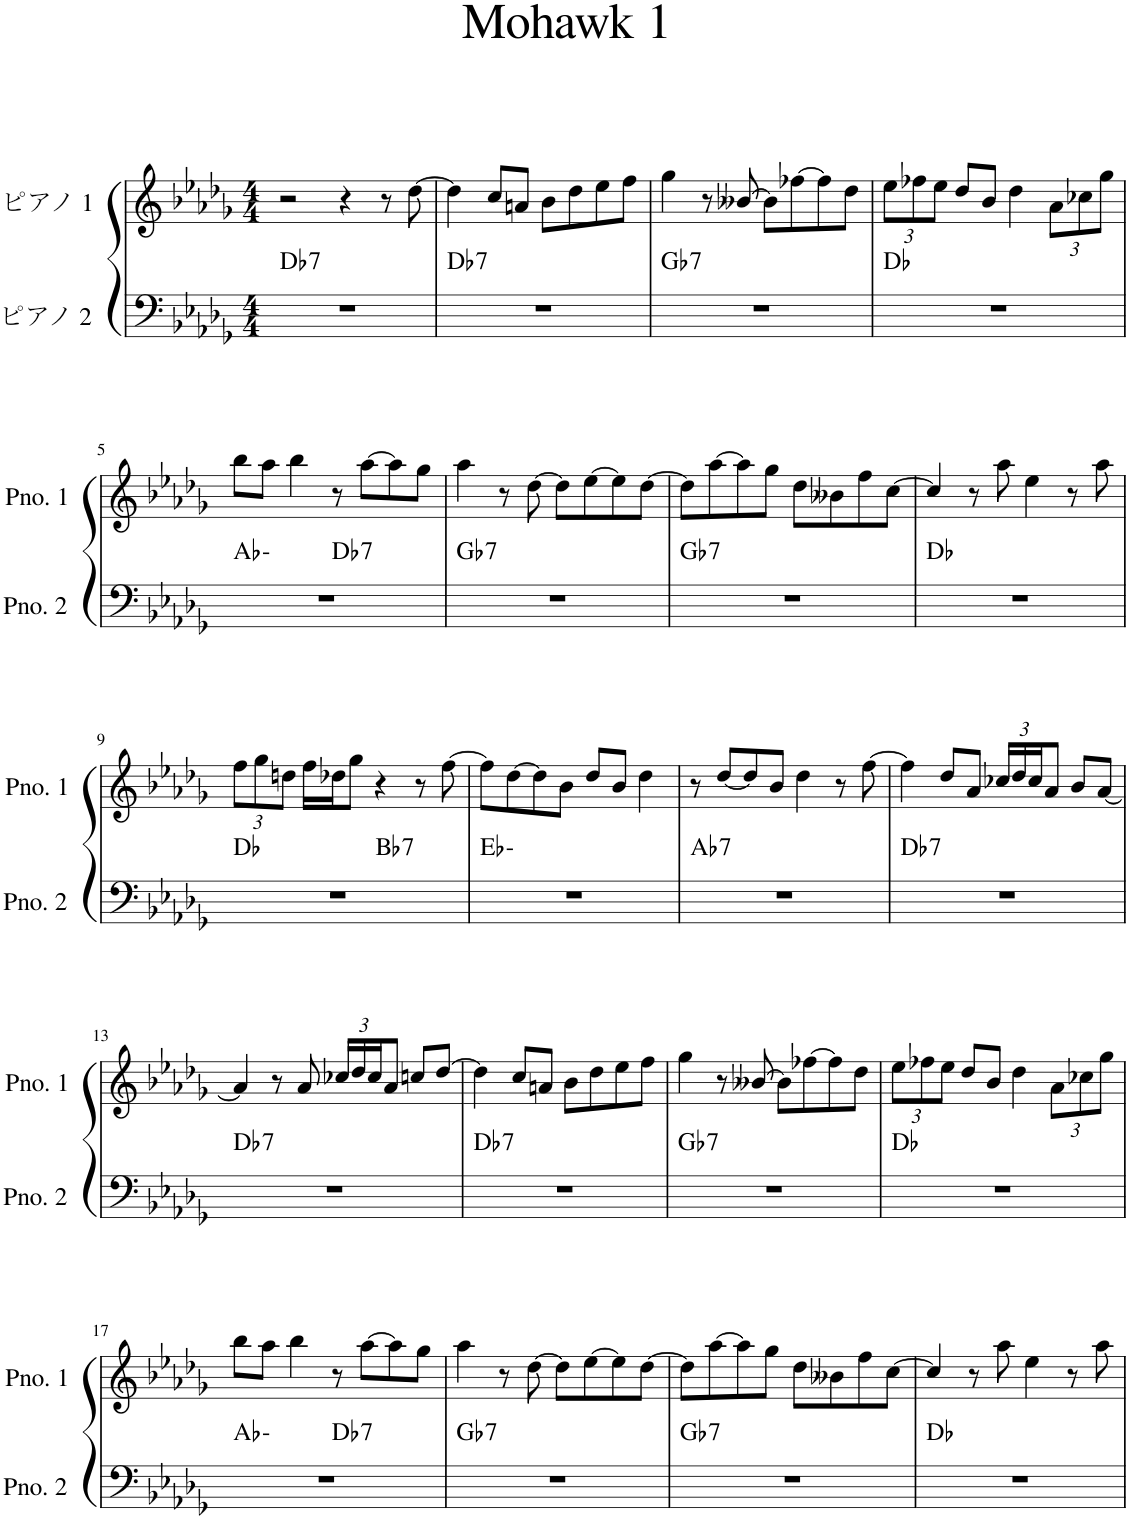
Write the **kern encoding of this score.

**kern	**harte	**kern
*part2	*part2	*part1
*staff2	*	*staff1
*I"ピアノ 2	*	*I"ピアノ 1
*clefF4	*	*clefG2
*k[b-e-a-d-g-]	*	*k[b-e-a-d-g-]
*M4/4	*	*M4/4
=1	=1	=1
!	!LO:H:kt=7	!
1r	Db:7	2r
.	.	4r
.	.	8r
.	.	[8dd-\
=2	=2	=2
!	!LO:H:kt=7	!
1r	Db:7	4dd-\]
.	.	8cc/L
.	.	8an/J
.	.	8b-\L
.	.	8dd-\
.	.	8ee-\
.	.	8ff\J
=3	=3	=3
!	!LO:H:kt=7	!
1r	Gb:7	4gg-\
.	.	8r
.	.	[8b--X/
.	.	8b--\L]
.	.	[8ff-X\
.	.	8ff-\]
.	.	8dd-\J
=4	=4	=4
*	*	*Xbrackettup
1r	Db:maj	12ee-\L
.	.	12ff-X\
.	.	12ee-\J
.	.	8dd-/L
.	.	8b-/J
.	.	4dd-\
.	.	12a-\L
.	.	12cc-X\
.	.	12gg-\J
!!LO:LB:g=z
=5	=5	=5
*^	*	*
1r	2ryy	Ab:min	8bb-\L
.	.	.	8aa-\J
.	.	.	4bb-\
!	!	!LO:H:kt=7	!
.	2ryy	Db:7	8r
.	.	.	[8aa-\L
.	.	.	8aa-\]
.	.	.	8gg-\J
=6	=6	=6	=6
!	!	!LO:H:kt=7	!
*v	*v	*	*
1r	Gb:7	4aa-\
.	.	8r
.	.	[8dd-\
.	.	8dd-\L]
.	.	[8ee-\
.	.	8ee-\]
.	.	[8dd-\J
=7	=7	=7
!	!LO:H:kt=7	!
1r	Gb:7	8dd-\L]
.	.	[8aa-\
.	.	8aa-\]
.	.	8gg-\J
.	.	8dd-\L
.	.	8b--X\
.	.	8ff\
.	.	[8cc\J
=8	=8	=8
1r	Db:maj	4cc/]
.	.	8r
.	.	8aa-\
.	.	4ee-\
.	.	8r
.	.	8aa-\
!!LO:LB:g=z
=9	=9	=9
*^	*	*
1r	2ryy	Db:maj	12ff\L
.	.	.	12gg-\
.	.	.	12ddn\J
.	.	.	16ff\LL
.	.	.	16dd-X\J
.	.	.	8gg-\J
!	!	!LO:H:kt=7	!
.	2ryy	Bb:7	4r
.	.	.	8r
.	.	.	[8ff\
*v	*v	*	*
=10	=10	=10
1r	Eb:min	8ff\L]
.	.	[8dd-\
.	.	8dd-\]
.	.	8b-\J
.	.	8dd-/L
.	.	8b-/J
.	.	4dd-\
=11	=11	=11
!	!LO:H:kt=7	!
1r	Ab:7	8r
.	.	[8dd-/L
.	.	8dd-/]
.	.	8b-/J
.	.	4dd-\
.	.	8r
.	.	[8ff\
=12	=12	=12
!	!LO:H:kt=7	!
1r	Db:7	4ff\]
.	.	8dd-/L
.	.	8a-/J
.	.	24cc-X/LL
.	.	24dd-/
.	.	24cc-/J
.	.	8a-/J
.	.	8b-/L
.	.	[8a-/J
!!LO:LB:g=z
=13	=13	=13
!	!LO:H:kt=7	!
1r	Db:7	4a-/]
.	.	8r
.	.	8a-/
.	.	24cc-X/LL
.	.	24dd-/
.	.	24cc-/J
.	.	8a-/J
.	.	8ccn/L
.	.	[8dd-/J
=14	=14	=14
!	!LO:H:kt=7	!
1r	Db:7	4dd-\]
.	.	8cc/L
.	.	8an/J
.	.	8b-\L
.	.	8dd-\
.	.	8ee-\
.	.	8ff\J
=15	=15	=15
!	!LO:H:kt=7	!
1r	Gb:7	4gg-\
.	.	8r
.	.	[8b--X/
.	.	8b--\L]
.	.	[8ff-X\
.	.	8ff-\]
.	.	8dd-\J
=16	=16	=16
1r	Db:maj	12ee-\L
.	.	12ff-X\
.	.	12ee-\J
.	.	8dd-/L
.	.	8b-/J
.	.	4dd-\
.	.	12a-\L
.	.	12cc-X\
.	.	12gg-\J
!!LO:LB:g=z
=17	=17	=17
*^	*	*
1r	2ryy	Ab:min	8bb-\L
.	.	.	8aa-\J
.	.	.	4bb-\
!	!	!LO:H:kt=7	!
.	2ryy	Db:7	8r
.	.	.	[8aa-\L
.	.	.	8aa-\]
.	.	.	8gg-\J
=18	=18	=18	=18
!	!	!LO:H:kt=7	!
*v	*v	*	*
1r	Gb:7	4aa-\
.	.	8r
.	.	[8dd-\
.	.	8dd-\L]
.	.	[8ee-\
.	.	8ee-\]
.	.	[8dd-\J
=19	=19	=19
!	!LO:H:kt=7	!
1r	Gb:7	8dd-\L]
.	.	[8aa-\
.	.	8aa-\]
.	.	8gg-\J
.	.	8dd-\L
.	.	8b--X\
.	.	8ff\
.	.	[8cc\J
=20	=20	=20
1r	Db:maj	4cc/]
.	.	8r
.	.	8aa-\
.	.	4ee-\
.	.	8r
.	.	8aa-\
=	=	=
*-	*-	*-
